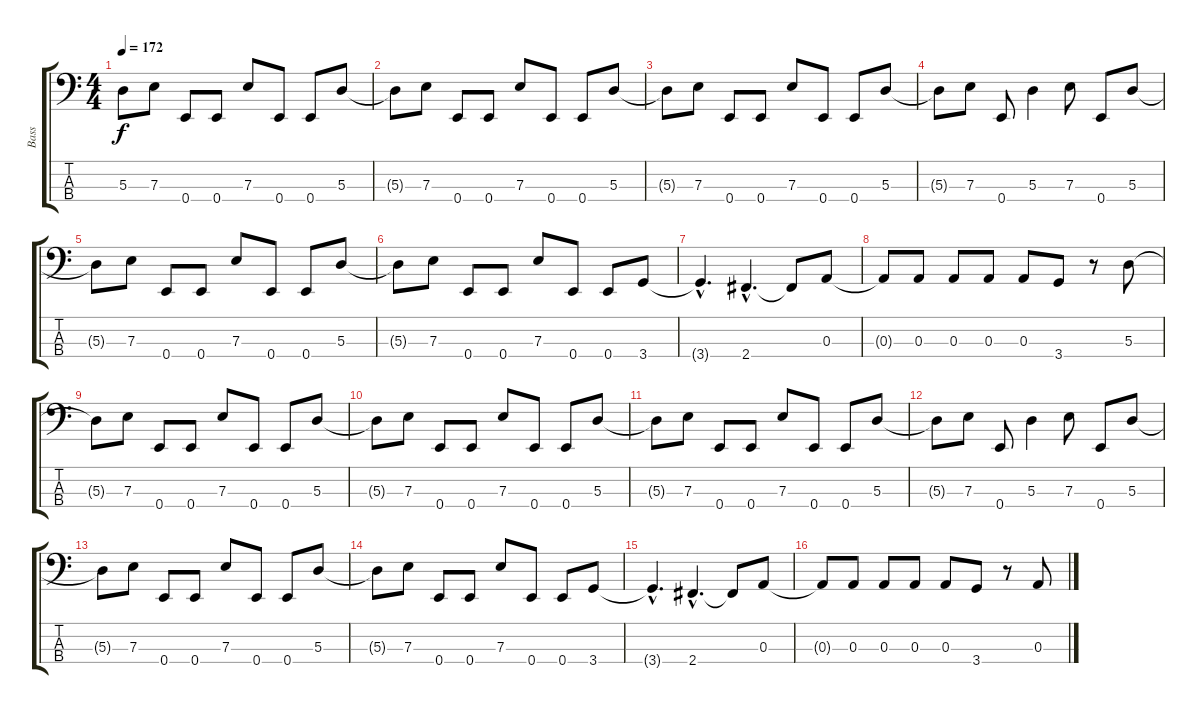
\track ("Bass" "Bass") {instrument electricbassfinger}
\staff {score tabs}
\tuning (G2 D2 A1 E1) {hide}
\ts (4 4)
\tempo 172
\clef f4
\ks c
5.3{t}.8{dy f} 7.3.8 0.4.8 0.4.8 7.3.8 0.4.8 0.4.8 5.3.8 |
5.3{t}.8 7.3.8 0.4.8 0.4.8 7.3.8 0.4.8 0.4.8 5.3.8 |
5.3{t}.8 7.3.8 0.4.8 0.4.8 7.3.8 0.4.8 0.4.8 5.3.8 |
5.3{t}.8 7.3.8 0.4.8 5.3.4 7.3.8 0.4.8 5.3.8 |
5.3{t}.8 7.3.8 0.4.8 0.4.8 7.3.8 0.4.8 0.4.8 5.3.8 |
5.3{t}.8 7.3.8 0.4.8 0.4.8 7.3.8 0.4.8 0.4.8 3.4.8 |
3.4{hac t}.4{d} 2.4{hac}.4{d} 2.4{t}.8 0.3.8 |
0.3{t}.8 0.3.8 0.3.8 0.3.8 0.3.8 3.4.8 r.8 5.3.8 |
5.3{t}.8 7.3.8 0.4.8 0.4.8 7.3.8 0.4.8 0.4.8 5.3.8 |
5.3{t}.8 7.3.8 0.4.8 0.4.8 7.3.8 0.4.8 0.4.8 5.3.8 |
5.3{t}.8 7.3.8 0.4.8 0.4.8 7.3.8 0.4.8 0.4.8 5.3.8 |
5.3{t}.8 7.3.8 0.4.8 5.3.4 7.3.8 0.4.8 5.3.8 |
5.3{t}.8 7.3.8 0.4.8 0.4.8 7.3.8 0.4.8 0.4.8 5.3.8 |
5.3{t}.8 7.3.8 0.4.8 0.4.8 7.3.8 0.4.8 0.4.8 3.4.8 |
3.4{hac t}.4{d} 2.4{hac}.4{d} 2.4{t}.8 0.3.8 |
0.3{t}.8 0.3.8 0.3.8 0.3.8 0.3.8 3.4.8 r.8 0.3.8
